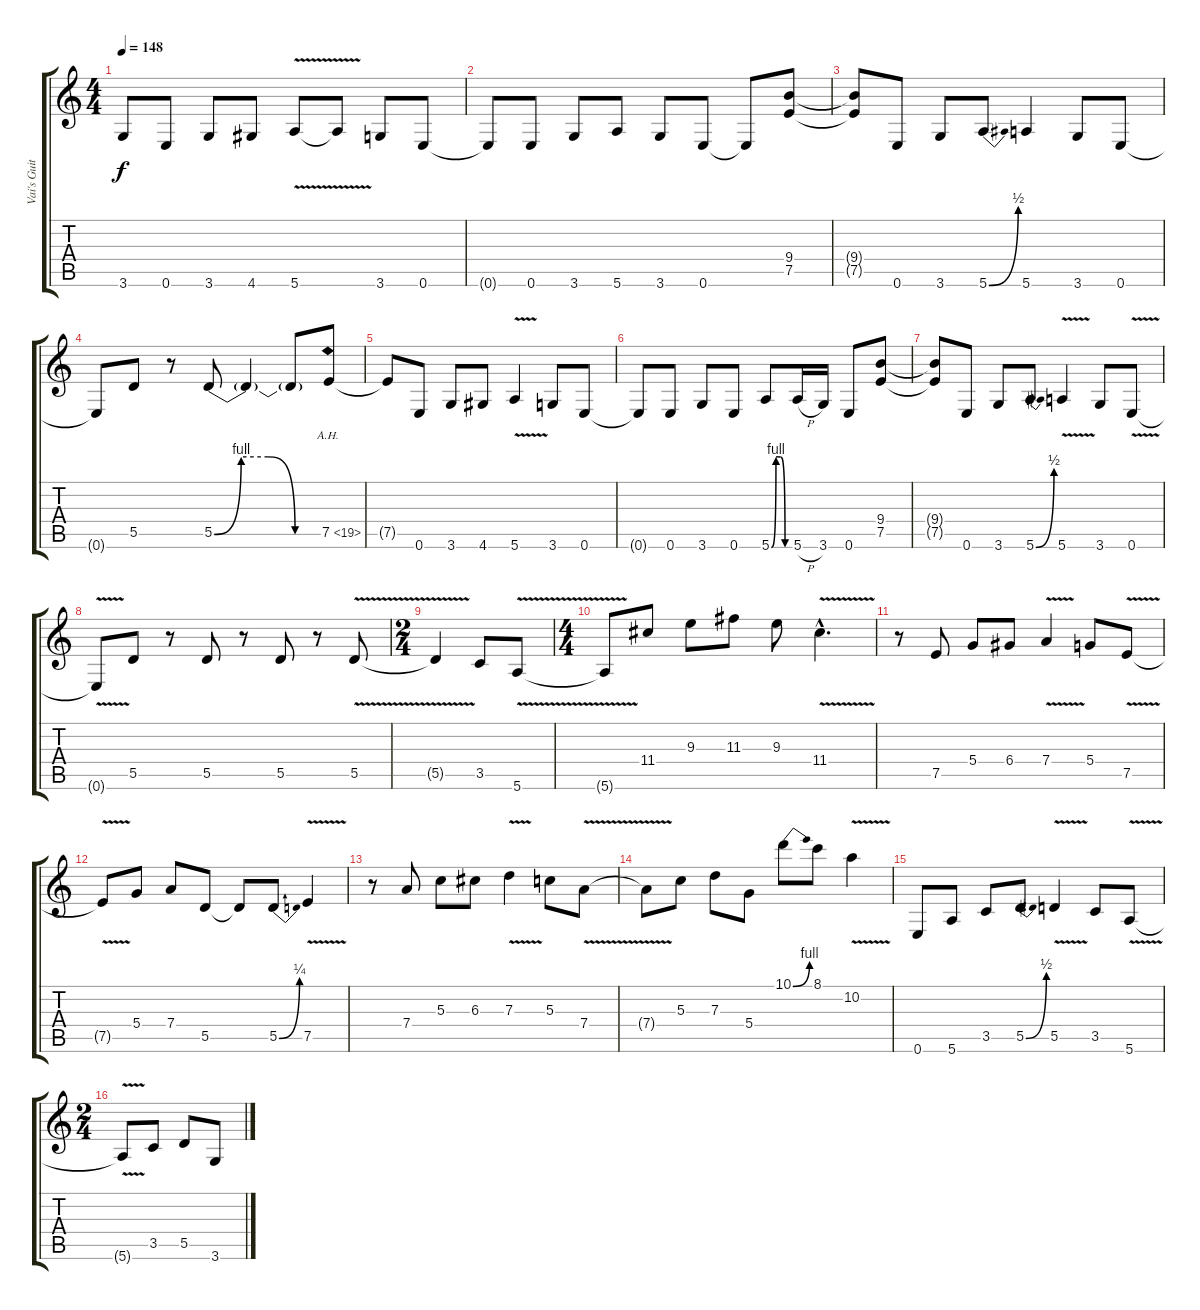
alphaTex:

\track ("Vai's Guitar 1" "Vai's Guit") {instrument distortionguitar}
\staff {score tabs}
\tuning (E4 B3 G3 D3 A2 E2) {hide}
\ts (4 4)
\tempo 148
\clef g2
\ks c
3.6.8{dy f} 0.6.8 3.6.8 4.6.8 5.6{v}.8 5.6{t}.8 3.6.8 0.6.8 |
0.6{t}.8 0.6.8 3.6.8 5.6.8 3.6.8 0.6.8 0.6{t}.8 (9.4 7.5).8 |
(9.4{t} 7.5{t}).8 0.6.8 3.6.8 5.6{be (bend 0 0 60 2)}.8 5.6.4 3.6.8 0.6.8 |
0.6{t}.8 5.5.8 r.8 5.5{be (custom 0 0 15 4 30 4 45 0 60 0)}.8 5.5{t}.4 5.5{t}.8 7.5{ah 12}.8 |
7.5{t}.8 0.6.8 3.6.8 4.6.8 5.6{v}.4 3.6.8 0.6.8 |
0.6{t}.8 0.6.8 3.6.8 0.6.8 5.6{be (custom 0 0 15 4 30 4 45 0 60 0)}.8 5.6{h}.16 3.6.16 0.6.8 (9.4 7.5).8 |
(9.4{t} 7.5{t}).8 0.6.8 3.6.8 5.6{be (bend 0 0 60 2)}.8 5.6{v}.4 3.6.8 0.6{v}.8 |
0.6{t}.8 5.5.8 r.8 5.5.8 r.8 5.5.8 r.8 5.5{v}.8 |
\ts (2 4)
5.5{t}.4 3.5.8 5.6{v}.8 |
\ts (4 4)
5.6{t}.8 11.4.8 9.3.8 11.3.8 9.3.8 11.4{v hac}.4{d} |
r.8 7.5.8 5.4.8 6.4.8 7.4{v}.4 5.4.8 7.5{v}.8 |
7.5{t}.8 5.4.8 7.4.8 5.5.8 5.5{t}.8 5.5{be (bend 0 0 60 1)}.8 7.5{v}.4 |
r.8 7.4.8 5.3.8 6.3.8 7.3{v}.4 5.3.8 7.4{v}.8 |
7.4{t}.8 5.3.8 7.3.8 5.4.8 10.1{be (bend 0 0 60 4)}.8 8.1.8 10.2{v}.4 |
0.6.8 5.6.8 3.5.8 5.5{be (bend 0 0 60 2)}.8 5.5{v}.4 3.5.8 5.6{v}.8 |
\ts (2 4)
5.6{t}.8 3.5.8 5.5.8 3.6.8
